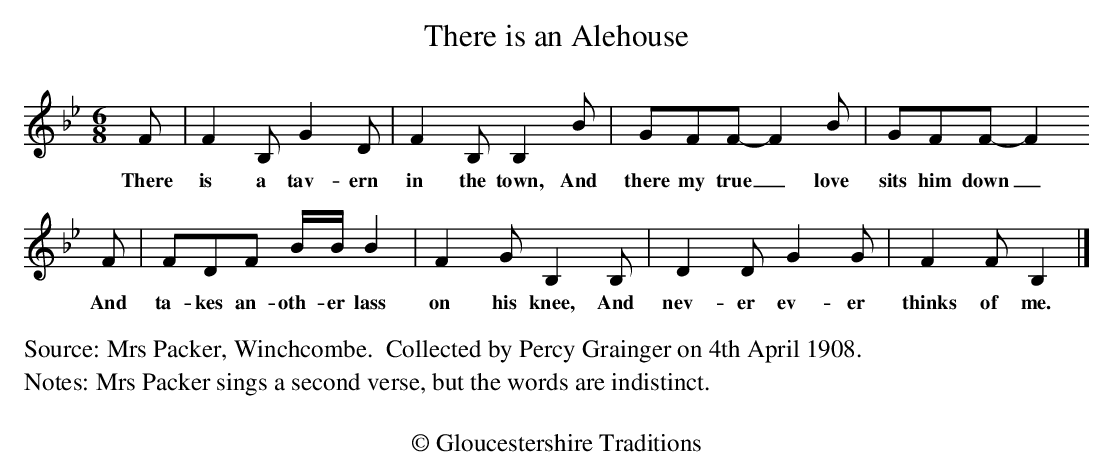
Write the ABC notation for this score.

X:1
T: There is an Alehouse
M: 6/8
L: 1/8
K: Bb
F | F2B,G2D | F2B,B,2B | GFF- F2B | GFF- F2
w:There is a tav-ern in the town, And there my true_ love sits him down_
F | FDF B/B/B2 | F2G B,2 B, | D2DG2G | F2FB,2 |]
w:And ta-kes an-oth-er lass on his knee, And nev-er ev-er thinks of me.
